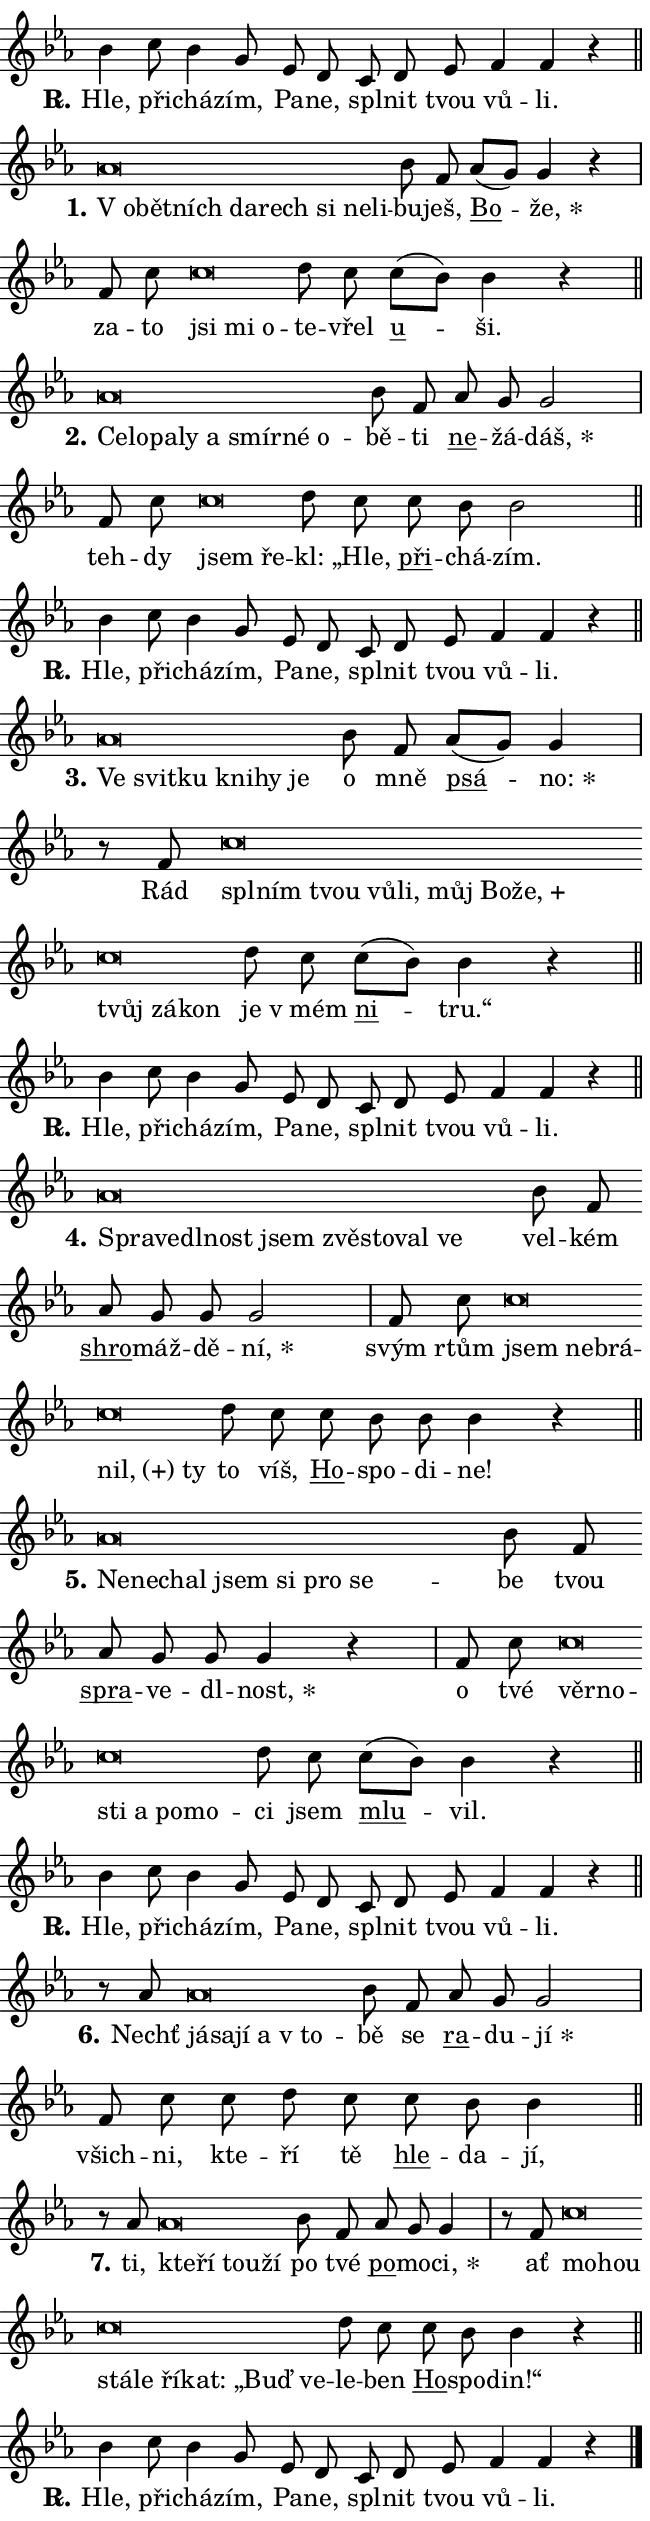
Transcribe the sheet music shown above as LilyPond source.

\version "2.24.0"
\header { tagline = "" }
\paper {
  indent = 0\cm
  top-margin = 0\cm
  right-margin = 0.13\cm % to fit lyric hyphens
  bottom-margin = 0\cm
  left-margin = 0\cm
  paper-width = 11\cm
  page-breaking = #ly:one-page-breaking
  system-system-spacing.basic-distance = #11
  score-system-spacing.basic-distance = #11
  ragged-last = ##f
}


%% Author: Thomas Morley
%% https://lists.gnu.org/archive/html/lilypond-user/2020-05/msg00002.html
#(define (line-position grob)
"Returns position of @var[grob} in current system:
   @code{'start}, if at first time-step
   @code{'end}, if at last time-step
   @code{'middle} otherwise
"
  (let* ((col (ly:item-get-column grob))
         (ln (ly:grob-object col 'left-neighbor))
         (rn (ly:grob-object col 'right-neighbor))
         (col-to-check-left (if (ly:grob? ln) ln col))
         (col-to-check-right (if (ly:grob? rn) rn col))
         (break-dir-left
           (and
             (ly:grob-property col-to-check-left 'non-musical #f)
             (ly:item-break-dir col-to-check-left)))
         (break-dir-right
           (and
             (ly:grob-property col-to-check-right 'non-musical #f)
             (ly:item-break-dir col-to-check-right))))
        (cond ((eqv? 1 break-dir-left) 'start)
              ((eqv? -1 break-dir-right) 'end)
              (else 'middle))))

#(define (tranparent-at-line-position vctor)
  (lambda (grob)
  "Relying on @code{line-position} select the relevant enry from @var{vctor}.
Used to determine transparency,"
    (case (line-position grob)
      ((end) (not (vector-ref vctor 0)))
      ((middle) (not (vector-ref vctor 1)))
      ((start) (not (vector-ref vctor 2))))))

noteHeadBreakVisibility =
#(define-music-function (break-visibility)(vector?)
"Makes @code{NoteHead}s transparent relying on @var{break-visibility}"
#{
  \override NoteHead.transparent =
    #(tranparent-at-line-position break-visibility)
#})

#(define delete-ledgers-for-transparent-note-heads
  (lambda (grob)
    "Reads whether a @code{NoteHead} is transparent.
If so this @code{NoteHead} is removed from @code{'note-heads} from
@var{grob}, which is supposed to be @code{LedgerLineSpanner}.
As a result ledgers are not printed for this @code{NoteHead}"
    (let* ((nhds-array (ly:grob-object grob 'note-heads))
           (nhds-list
             (if (ly:grob-array? nhds-array)
                 (ly:grob-array->list nhds-array)
                 '()))
           ;; Relies on the transparent-property being done before
           ;; Staff.LedgerLineSpanner.after-line-breaking is executed.
           ;; This is fragile ...
           (to-keep
             (remove
               (lambda (nhd)
                 (ly:grob-property nhd 'transparent #f))
               nhds-list)))
      ;; TODO find a better method to iterate over grob-arrays, similiar
      ;; to filter/remove etc for lists
      ;; For now rebuilt from scratch
      (set! (ly:grob-object grob 'note-heads)  '())
      (for-each
        (lambda (nhd)
          (ly:pointer-group-interface::add-grob grob 'note-heads nhd))
        to-keep))))

squashNotes = {
  \override NoteHead.X-extent = #'(-0.2 . 0.2)
  \override NoteHead.Y-extent = #'(-0.75 . 0)
  \override NoteHead.stencil =
    #(lambda (grob)
       (let ((pos (ly:grob-property grob 'staff-position)))
         (begin
           (if (< pos -7) (display "ERROR: Lower brevis then expected\n") (display ""))
           (if (<= pos -6) ly:text-interface::print ly:note-head::print))))
}
unSquashNotes = {
  \revert NoteHead.X-extent
  \revert NoteHead.Y-extent
  \revert NoteHead.stencil
}

hideNotes = \noteHeadBreakVisibility #begin-of-line-visible
unHideNotes = \noteHeadBreakVisibility #all-visible

% work-around for resetting accidentals
% https://lilypond.org/doc/v2.23/Documentation/notation/displaying-rhythms#unmetered-music
cadenzaMeasure = {
  \cadenzaOff
  \partial 1024 s1024
  \cadenzaOn
}

#(define-markup-command (accent layout props text) (markup?)
  "Underline accented syllable"
  (interpret-markup layout props
    #{\markup \override #'(offset . 4.3) \underline { #text }#}))

responsum = \markup \concat {
  "R" \hspace #-1.05 \path #0.1 #'((moveto 0 0.07) (lineto 0.9 0.8)) \hspace #0.05 "."
}

spaceSize = #0.6828661417322834 % exact space size for TeX Gyre Schola

\layout {
  \context {
    \Staff
    \remove "Time_signature_engraver"
    \override LedgerLineSpanner.after-line-breaking = #delete-ledgers-for-transparent-note-heads
  }
  \context {
    \Lyrics {
      \override LyricSpace.minimum-distance = \spaceSize
      \override LyricText.font-name = #"TeX Gyre Schola"
      \override LyricText.font-size = 1
      \override StanzaNumber.font-name = #"TeX Gyre Schola Bold"
      \override StanzaNumber.font-size = 1
    }
  }
  \context {
    \Score 
    \override NoteHead.text =
      #(lambda (grob) 
        (let ((pos (ly:grob-property grob 'staff-position)))
          #{\markup {
            \combine
              \halign #-0.55 \raise #(if (= pos -6) 0 0.5) \override #'(thickness . 2) \draw-line #'(3.2 . 0)
              \musicglyph "noteheads.sM1"
          }#}))
  }
}

% magnetic-lyrics.ily
%
%   written by
%     Jean Abou Samra <jean@abou-samra.fr>
%     Werner Lemberg <wl@gnu.org>
%
%   adapted by
%     Jiri Hon <jiri.hon@gmail.com>
%
% Version 2022-Apr-15

% https://www.mail-archive.com/lilypond-user@gnu.org/msg149350.html

#(define (Left_hyphen_pointer_engraver context)
   "Collect syllable-hyphen-syllable occurrences in lyrics and store
them in properties.  This engraver only looks to the left.  For
example, if the lyrics input is @code{foo -- bar}, it does the
following.

@itemize @bullet
@item
Set the @code{text} property of the @code{LyricHyphen} grob between
@q{foo} and @q{bar} to @code{foo}.

@item
Set the @code{left-hyphen} property of the @code{LyricText} grob with
text @q{foo} to the @code{LyricHyphen} grob between @q{foo} and
@q{bar}.
@end itemize

Use this auxiliary engraver in combination with the
@code{lyric-@/text::@/apply-@/magnetic-@/offset!} hook."
   (let ((hyphen #f)
         (text #f))
     (make-engraver
      (acknowledgers
       ((lyric-syllable-interface engraver grob source-engraver)
        (set! text grob)))
      (end-acknowledgers
       ((lyric-hyphen-interface engraver grob source-engraver)
        ;(when (not (grob::has-interface grob 'lyric-space-interface))
          (set! hyphen grob)));)
      ((stop-translation-timestep engraver)
       (when (and text hyphen)
         (ly:grob-set-object! text 'left-hyphen hyphen))
       (set! text #f)
       (set! hyphen #f)))))

#(define (lyric-text::apply-magnetic-offset! grob)
   "If the space between two syllables is less than the value in
property @code{LyricText@/.details@/.squash-threshold}, move the right
syllable to the left so that it gets concatenated with the left
syllable.

Use this function as a hook for
@code{LyricText@/.after-@/line-@/breaking} if the
@code{Left_@/hyphen_@/pointer_@/engraver} is active."
   (let ((hyphen (ly:grob-object grob 'left-hyphen #f)))
     (when hyphen
       (let ((left-text (ly:spanner-bound hyphen LEFT)))
         (when (grob::has-interface left-text 'lyric-syllable-interface)
           (let* ((common (ly:grob-common-refpoint grob left-text X))
                  (this-x-ext (ly:grob-extent grob common X))
                  (left-x-ext
                   (begin
                     ;; Trigger magnetism for left-text.
                     (ly:grob-property left-text 'after-line-breaking)
                     (ly:grob-extent left-text common X)))
                  ;; `delta` is the gap width between two syllables.
                  (delta (- (interval-start this-x-ext)
                            (interval-end left-x-ext)))
                  (details (ly:grob-property grob 'details))
                  (threshold (assoc-get 'squash-threshold details 0.2)))
             (when (< delta threshold)
               (let* (;; We have to manipulate the input text so that
                      ;; ligatures crossing syllable boundaries are not
                      ;; disabled.  For languages based on the Latin
                      ;; script this is essentially a beautification.
                      ;; However, for non-Western scripts it can be a
                      ;; necessity.
                      (lt (ly:grob-property left-text 'text))
                      (rt (ly:grob-property grob 'text))
                      (is-space (grob::has-interface hyphen 'lyric-space-interface))
                      (space (if is-space " " ""))
                      (extra-delta (if is-space spaceSize 0))
                      ;; Append new syllable.
                      (ltrt-space (if (and (string? lt) (string? rt))
                                (string-append lt space rt)
                                (make-concat-markup (list lt space rt))))
                      ;; Right-align `ltrt` to the right side.
                      (ltrt-space-markup (grob-interpret-markup
                               grob
                               (make-translate-markup
                                (cons (interval-length this-x-ext) 0)
                                (make-right-align-markup ltrt-space)))))
                 (begin
                   ;; Don't print `left-text`.
                   (ly:grob-set-property! left-text 'stencil #f)
                   ;; Set text and stencil (which holds all collected
                   ;; syllables so far) and shift it to the left.
                   (ly:grob-set-property! grob 'text ltrt-space)
                   (ly:grob-set-property! grob 'stencil ltrt-space-markup)
                   (ly:grob-translate-axis! grob (- (- delta extra-delta)) X))))))))))


#(define (lyric-hyphen::displace-bounds-first grob)
   ;; Make very sure this callback isn't triggered too early.
   (let ((left (ly:spanner-bound grob LEFT))
         (right (ly:spanner-bound grob RIGHT)))
     (ly:grob-property left 'after-line-breaking)
     (ly:grob-property right 'after-line-breaking)
     (ly:lyric-hyphen::print grob)))

squashThreshold = #0.4

\layout {
  \context {
    \Lyrics
    \consists #Left_hyphen_pointer_engraver
    \override LyricText.after-line-breaking =
      #lyric-text::apply-magnetic-offset!
    \override LyricHyphen.stencil = #lyric-hyphen::displace-bounds-first
    \override LyricText.details.squash-threshold = \squashThreshold
    \override LyricHyphen.minimum-distance = 0
    \override LyricHyphen.minimum-length = \squashThreshold
  }
}

squashText = \override LyricText.details.squash-threshold = 9999
unSquashText = \override LyricText.details.squash-threshold = \squashThreshold

leftText = \override LyricText.self-alignment-X = #LEFT
unLeftText = \revert LyricText.self-alignment-X

starOffset = #(lambda (grob) 
                (let ((x_offset (ly:self-alignment-interface::aligned-on-x-parent grob)))
                  (if (= x_offset 0) 0 (+ x_offset 1.2))))

star = #(define-music-function (syllable)(string?)
"Append star separator at the end of a syllable"
#{
  \once \override LyricText.X-offset = #starOffset
  \lyricmode { \markup {
    #syllable
    \override #'((font-name . "TeX Gyre Schola Bold")) \hspace #0.2 \lower #0.65 \larger "*"
  } }
#})

starAccent = #(define-music-function (syllable)(string?)
"Append star separator at the end of a syllable and make accent"
#{
  \once \override LyricText.X-offset = #starOffset
  \lyricmode { \markup {
    \accent #syllable
    \override #'((font-name . "TeX Gyre Schola Bold")) \hspace #0.2 \lower #0.65 \larger "*"
  } }
#})

breath = #(define-music-function (syllable)(string?)
"Append breathing indicator at the end of a syllable"
#{
  \lyricmode { \markup { #syllable "+" } }
#})

optionalBreath = #(define-music-function (syllable)(string?)
"Append optional breathing indicator at the end of a syllable"
#{
  \lyricmode { \markup { #syllable "(+)" } }
#})


\score {
    <<
        \new Voice = "melody" { \cadenzaOn \key es \major \relative { bes'4 c8 bes4 g8 \bar "" es d \bar "" c d es \bar "" f4 f r \cadenzaMeasure \bar "||" \break } }
        \new Lyrics \lyricsto "melody" { \lyricmode { \set stanza = \responsum
Hle, při -- chá -- zím, Pa -- ne, spl -- nit tvou vů -- li. } }
    >>
    \layout {}
}

\score {
    <<
        \new Voice = "melody" { \cadenzaOn \key es \major \relative { \squashNotes as'\breve*1/16 \hideNotes \breve*1/16 \bar "" \breve*1/16 \bar "" \breve*1/16 \bar "" \breve*1/16 \bar "" \breve*1/16 \bar "" \breve*1/16 \breve*1/16 \bar "" \unHideNotes \unSquashNotes bes8 f \bar "" as[( g)] g4 r \cadenzaMeasure \bar "|" f8 c' \bar "" \squashNotes c\breve*1/16 \hideNotes \breve*1/16 \breve*1/16 \bar "" \unHideNotes \unSquashNotes d8 c \bar "" c[( bes)] bes4 r \cadenzaMeasure \bar "||" \break } }
        \new Lyrics \lyricsto "melody" { \lyricmode { \set stanza = "1."
\leftText "V o" -- \squashText bět -- ních da -- rech si ne -- li -- \unLeftText \unSquashText bu -- ješ, \markup \accent Bo -- \star že, za -- to \leftText jsi \squashText mi o -- \unLeftText \unSquashText te -- vřel \markup \accent u -- ši. } }
    >>
    \layout {}
}

\score {
    <<
        \new Voice = "melody" { \cadenzaOn \key es \major \relative { \squashNotes as'\breve*1/16 \hideNotes \breve*1/16 \bar "" \breve*1/16 \bar "" \breve*1/16 \bar "" \breve*1/16 \bar "" \breve*1/16 \bar "" \breve*1/16 \breve*1/16 \bar "" \unHideNotes \unSquashNotes bes8 f \bar "" as g g2 \cadenzaMeasure \bar "|" f8 c' \bar "" \squashNotes c\breve*1/16 \hideNotes \breve*1/16 \bar "" \unHideNotes \unSquashNotes d8 c \bar "" c bes bes2 \cadenzaMeasure \bar "||" \break } }
        \new Lyrics \lyricsto "melody" { \lyricmode { \set stanza = "2."
\leftText Ce -- \squashText lo -- pa -- ly a smír -- né o -- \unLeftText \unSquashText bě -- ti \markup \accent ne -- žá -- \star dáš, teh -- dy \leftText jsem \squashText ře -- \unLeftText \unSquashText kl: „Hle, \markup \accent při -- chá -- zím. } }
    >>
    \layout {}
}

\score {
    <<
        \new Voice = "melody" { \cadenzaOn \key es \major \relative { bes'4 c8 bes4 g8 \bar "" es d \bar "" c d es \bar "" f4 f r \cadenzaMeasure \bar "||" \break } }
        \new Lyrics \lyricsto "melody" { \lyricmode { \set stanza = \responsum
Hle, při -- chá -- zím, Pa -- ne, spl -- nit tvou vů -- li. } }
    >>
    \layout {}
}

\score {
    <<
        \new Voice = "melody" { \cadenzaOn \key es \major \relative { \squashNotes as'\breve*1/16 \hideNotes \breve*1/16 \bar "" \breve*1/16 \bar "" \breve*1/16 \bar "" \breve*1/16 \breve*1/16 \bar "" \unHideNotes \unSquashNotes bes8 f \bar "" as[( g)] g4 \cadenzaMeasure \bar "|" r8 f8 \squashNotes c'\breve*1/16 \hideNotes \breve*1/16 \bar "" \breve*1/16 \bar "" \breve*1/16 \bar "" \breve*1/16 \bar "" \breve*1/16 \bar "" \breve*1/16 \bar "" \breve*1/16 \bar "" \breve*1/16 \bar "" \breve*1/16 \breve*1/16 \bar "" \unHideNotes \unSquashNotes d8 c \bar "" c[( bes)] bes4 r \cadenzaMeasure \bar "||" \break } }
        \new Lyrics \lyricsto "melody" { \lyricmode { \set stanza = "3."
\leftText Ve \squashText svit -- ku kni -- hy je \unLeftText \unSquashText o mně \markup \accent psá -- \star no: Rád \leftText spl -- \squashText ním tvou vů -- li, můj Bo -- \breath "že," tvůj zá -- kon \unLeftText \unSquashText je "v mém" \markup \accent ni -- tru.“ } }
    >>
    \layout {}
}

\score {
    <<
        \new Voice = "melody" { \cadenzaOn \key es \major \relative { bes'4 c8 bes4 g8 \bar "" es d \bar "" c d es \bar "" f4 f r \cadenzaMeasure \bar "||" \break } }
        \new Lyrics \lyricsto "melody" { \lyricmode { \set stanza = \responsum
Hle, při -- chá -- zím, Pa -- ne, spl -- nit tvou vů -- li. } }
    >>
    \layout {}
}

\score {
    <<
        \new Voice = "melody" { \cadenzaOn \key es \major \relative { \squashNotes as'\breve*1/16 \hideNotes \breve*1/16 \bar "" \breve*1/16 \bar "" \breve*1/16 \bar "" \breve*1/16 \bar "" \breve*1/16 \bar "" \breve*1/16 \bar "" \breve*1/16 \breve*1/16 \bar "" \unHideNotes \unSquashNotes bes8 f \bar "" as g g g2 \cadenzaMeasure \bar "|" f8 c' \bar "" \squashNotes c\breve*1/16 \hideNotes \breve*1/16 \bar "" \breve*1/16 \bar "" \breve*1/16 \breve*1/16 \bar "" \unHideNotes \unSquashNotes d8 c \bar "" c bes bes bes4 r \cadenzaMeasure \bar "||" \break } }
        \new Lyrics \lyricsto "melody" { \lyricmode { \set stanza = "4."
\leftText Spra -- \squashText ve -- dl -- nost jsem zvě -- sto -- val ve \unLeftText \unSquashText vel -- kém \markup \accent shro -- máž -- dě -- \star ní, svým rtům \leftText jsem \squashText ne -- brá -- \optionalBreath nil, ty \unLeftText \unSquashText to víš, \markup \accent Ho -- spo -- di -- ne! } }
    >>
    \layout {}
}

\score {
    <<
        \new Voice = "melody" { \cadenzaOn \key es \major \relative { \squashNotes as'\breve*1/16 \hideNotes \breve*1/16 \bar "" \breve*1/16 \bar "" \breve*1/16 \bar "" \breve*1/16 \bar "" \breve*1/16 \breve*1/16 \bar "" \unHideNotes \unSquashNotes bes8 f \bar "" as g g g4 r \cadenzaMeasure \bar "|" f8 c' \bar "" \squashNotes c\breve*1/16 \hideNotes \breve*1/16 \bar "" \breve*1/16 \bar "" \breve*1/16 \bar "" \breve*1/16 \breve*1/16 \bar "" \unHideNotes \unSquashNotes d8 c \bar "" c[( bes)] bes4 r \cadenzaMeasure \bar "||" \break } }
        \new Lyrics \lyricsto "melody" { \lyricmode { \set stanza = "5."
\leftText Ne -- \squashText ne -- chal jsem si pro se -- \unLeftText \unSquashText be tvou \markup \accent spra -- ve -- dl -- \star nost, o tvé \leftText věr -- \squashText no -- sti a po -- mo -- \unLeftText \unSquashText ci jsem \markup \accent mlu -- vil. } }
    >>
    \layout {}
}

\score {
    <<
        \new Voice = "melody" { \cadenzaOn \key es \major \relative { bes'4 c8 bes4 g8 \bar "" es d \bar "" c d es \bar "" f4 f r \cadenzaMeasure \bar "||" \break } }
        \new Lyrics \lyricsto "melody" { \lyricmode { \set stanza = \responsum
Hle, při -- chá -- zím, Pa -- ne, spl -- nit tvou vů -- li. } }
    >>
    \layout {}
}

\score {
    <<
        \new Voice = "melody" { \cadenzaOn \key es \major \relative { r8 as'8 \squashNotes as\breve*1/16 \hideNotes \breve*1/16 \bar "" \breve*1/16 \bar "" \breve*1/16 \breve*1/16 \bar "" \unHideNotes \unSquashNotes bes8 f \bar "" as g g2 \cadenzaMeasure \bar "|" f8 c' \bar "" c d8 c \bar "" c bes bes4 \cadenzaMeasure \bar "||" \break } }
        \new Lyrics \lyricsto "melody" { \lyricmode { \set stanza = "6."
Nechť \leftText já -- \squashText sa -- jí a "v to" -- \unLeftText \unSquashText bě se \markup \accent ra -- du -- \star jí všich -- ni, kte -- ří tě \markup \accent hle -- da -- jí, } }
    >>
    \layout {}
}

\score {
    <<
        \new Voice = "melody" { \cadenzaOn \key es \major \relative { r8 as'8 \squashNotes as\breve*1/16 \hideNotes \breve*1/16 \bar "" \breve*1/16 \breve*1/16 \bar "" \unHideNotes \unSquashNotes bes8 f \bar "" as g g4 \cadenzaMeasure \bar "|" r8 f8 \squashNotes c'\breve*1/16 \hideNotes \breve*1/16 \bar "" \breve*1/16 \bar "" \breve*1/16 \bar "" \breve*1/16 \bar "" \breve*1/16 \bar "" \breve*1/16 \breve*1/16 \bar "" \unHideNotes \unSquashNotes d8 c \bar "" c bes bes4 r \cadenzaMeasure \bar "||" \break } }
        \new Lyrics \lyricsto "melody" { \lyricmode { \set stanza = "7."
ti, \leftText kte -- \squashText ří tou -- ží \unLeftText \unSquashText po tvé \markup \accent po -- mo -- \star ci, ať \leftText mo -- \squashText hou stá -- le ří -- kat: „Buď ve -- \unLeftText \unSquashText le -- ben \markup \accent Ho -- spo -- din!“ } }
    >>
    \layout {}
}

\score {
    <<
        \new Voice = "melody" { \cadenzaOn \key es \major \relative { bes'4 c8 bes4 g8 \bar "" es d \bar "" c d es \bar "" f4 f r \cadenzaMeasure \bar "||" \break } \bar "|." }
        \new Lyrics \lyricsto "melody" { \lyricmode { \set stanza = \responsum
Hle, při -- chá -- zím, Pa -- ne, spl -- nit tvou vů -- li. } }
    >>
    \layout {}
}
